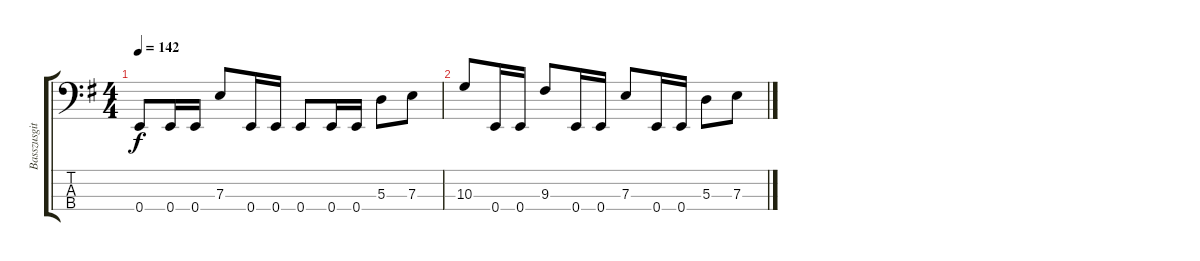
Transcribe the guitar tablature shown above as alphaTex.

\track ("Basszusgitár (Greg Smith)" "Basszusgit") {instrument electricbassfinger}
\staff {score tabs}
\tuning (G2 D2 A1 E1) {hide}
\ts (4 4)
\tempo 142
\clef f4
\ks g
0.4.8{dy f} 0.4.16 0.4.16 7.3.8 0.4.16 0.4.16 0.4.8 0.4.16 0.4.16 5.3.8 7.3.8 |
10.3.8 0.4.16 0.4.16 9.3.8 0.4.16 0.4.16 7.3.8 0.4.16 0.4.16 5.3.8 7.3.8
